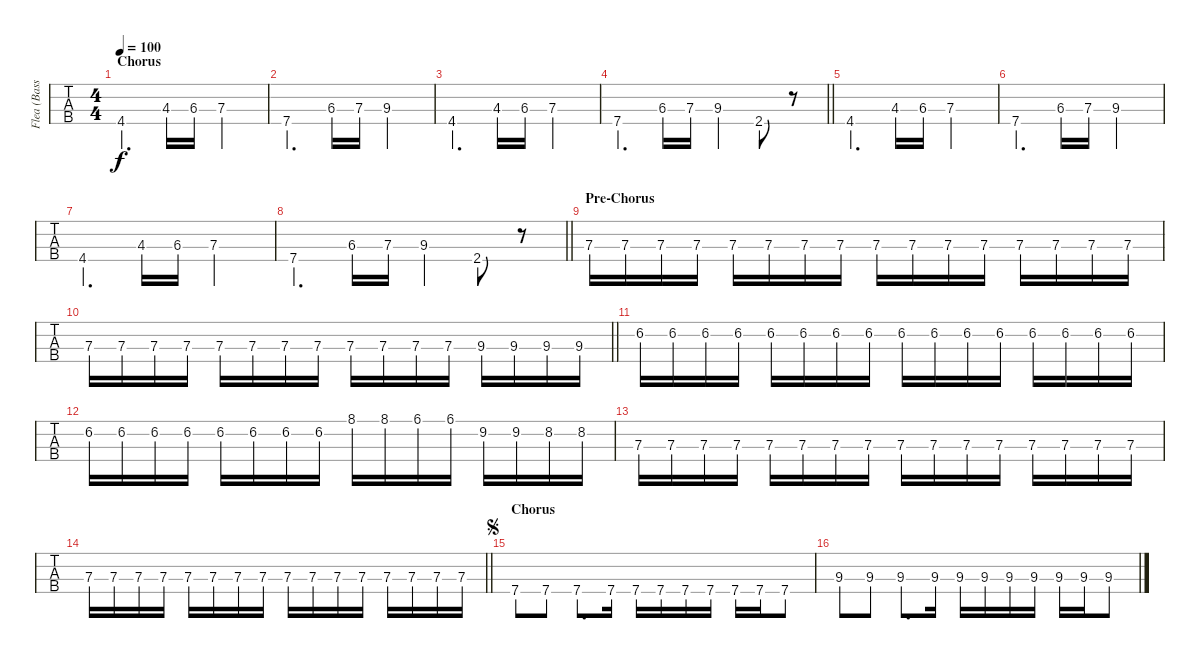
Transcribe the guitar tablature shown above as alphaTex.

\track ("Flea (Bass)" "Flea (Bass") {instrument electricbassfinger}
\staff {tabs}
\tuning (G2 D2 A1 E1) {hide}
\ts (4 4)
\section ("" "Chorus")
\tempo 100
\clef f4
\ks b
4.4.4{d dy f} 4.3.16 6.3.16 7.3.2 |
7.4.4{d} 6.3.16 7.3.16 9.3.2 |
4.4.4{d} 4.3.16 6.3.16 7.3.2 |
\barLineRight lightlight
7.4.4{d} 6.3.16 7.3.16 9.3.4 2.4.8 r.8 |
4.4.4{d} 4.3.16 6.3.16 7.3.2 |
7.4.4{d} 6.3.16 7.3.16 9.3.2 |
4.4.4{d} 4.3.16 6.3.16 7.3.2 |
\barLineRight lightlight
7.4.4{d} 6.3.16 7.3.16 9.3.4 2.4.8 r.8 |
\section ("" "Pre-Chorus")
7.3.16 7.3.16 7.3.16 7.3.16 7.3.16 7.3.16 7.3.16 7.3.16 7.3.16 7.3.16 7.3.16 7.3.16 7.3.16 7.3.16 7.3.16 7.3.16 |
\barLineRight lightlight
7.3.16 7.3.16 7.3.16 7.3.16 7.3.16 7.3.16 7.3.16 7.3.16 7.3.16 7.3.16 7.3.16 7.3.16 9.3.16 9.3.16 9.3.16 9.3.16 |
6.2.16 6.2.16 6.2.16 6.2.16 6.2.16 6.2.16 6.2.16 6.2.16 6.2.16 6.2.16 6.2.16 6.2.16 6.2.16 6.2.16 6.2.16 6.2.16 |
6.2.16 6.2.16 6.2.16 6.2.16 6.2.16 6.2.16 6.2.16 6.2.16 8.1.16 8.1.16 6.1.16 6.1.16 9.2.16 9.2.16 8.2.16 8.2.16 |
7.3.16 7.3.16 7.3.16 7.3.16 7.3.16 7.3.16 7.3.16 7.3.16 7.3.16 7.3.16 7.3.16 7.3.16 7.3.16 7.3.16 7.3.16 7.3.16 |
\barLineRight lightlight
7.3.16 7.3.16 7.3.16 7.3.16 7.3.16 7.3.16 7.3.16 7.3.16 7.3.16 7.3.16 7.3.16 7.3.16 7.3.16 7.3.16 7.3.16 7.3.16 |
\section ("" "Chorus")
\jump segno
7.4.8 7.4.8 7.4.8{d} 7.4.16 7.4.16 7.4.16 7.4.16 7.4.16 7.4.16 7.4.16 7.4.8 |
9.3.8 9.3.8 9.3.8{d} 9.3.16 9.3.16 9.3.16 9.3.16 9.3.16 9.3.16 9.3.16 9.3.8
